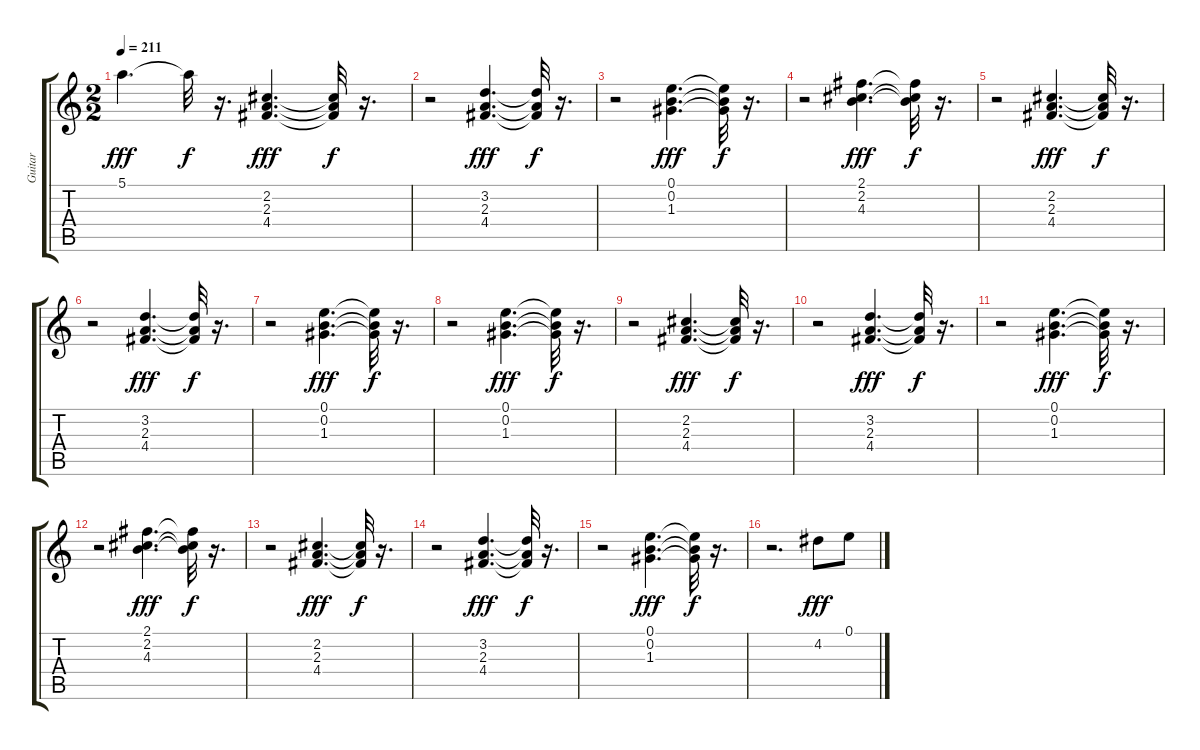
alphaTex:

\track ("Guitar" "Guitar") {instrument acousticguitarsteel}
\staff {score tabs}
\tuning (E4 B3 G3 D3 A2 E2) {hide}
\ts (2 2)
\tempo 211
\clef g2
\ks c
5.1.4{d dy fff} 5.1{t}.32{dy f} r.16{d} (2.2 2.3 4.4).4{d dy fff} (2.2{t} 2.3{t} 4.4{t}).32{dy f} r.16{d} |
r.2 (3.2 2.3 4.4).4{d dy fff} (3.2{t} 2.3{t} 4.4{t}).32{dy f} r.16{d} |
r.2 (0.1 0.2 1.3).4{d dy fff} (0.1{t} 0.2{t} 1.3{t}).32{dy f} r.16{d} |
r.2 (2.1 2.2 4.3).4{d dy fff} (2.1{t} 2.2{t} 4.3{t}).32{dy f} r.16{d} |
r.2 (2.2 2.3 4.4).4{d dy fff} (2.2{t} 2.3{t} 4.4{t}).32{dy f} r.16{d} |
r.2 (3.2 2.3 4.4).4{d dy fff} (3.2{t} 2.3{t} 4.4{t}).32{dy f} r.16{d} |
r.2 (0.1 0.2 1.3).4{d dy fff} (0.1{t} 0.2{t} 1.3{t}).32{dy f} r.16{d} |
r.2 (0.1 0.2 1.3).4{d dy fff} (0.1{t} 0.2{t} 1.3{t}).32{dy f} r.16{d} |
r.2 (2.2 2.3 4.4).4{d dy fff} (2.2{t} 2.3{t} 4.4{t}).32{dy f} r.16{d} |
r.2 (3.2 2.3 4.4).4{d dy fff} (3.2{t} 2.3{t} 4.4{t}).32{dy f} r.16{d} |
r.2 (0.1 0.2 1.3).4{d dy fff} (0.1{t} 0.2{t} 1.3{t}).32{dy f} r.16{d} |
r.2 (2.1 2.2 4.3).4{d dy fff} (2.1{t} 2.2{t} 4.3{t}).32{dy f} r.16{d} |
r.2 (2.2 2.3 4.4).4{d dy fff} (2.2{t} 2.3{t} 4.4{t}).32{dy f} r.16{d} |
r.2 (3.2 2.3 4.4).4{d dy fff} (3.2{t} 2.3{t} 4.4{t}).32{dy f} r.16{d} |
r.2 (0.1 0.2 1.3).4{d dy fff} (0.1{t} 0.2{t} 1.3{t}).32{dy f} r.16{d} |
r.2{d} 4.2.8{dy fff} 0.1.8
